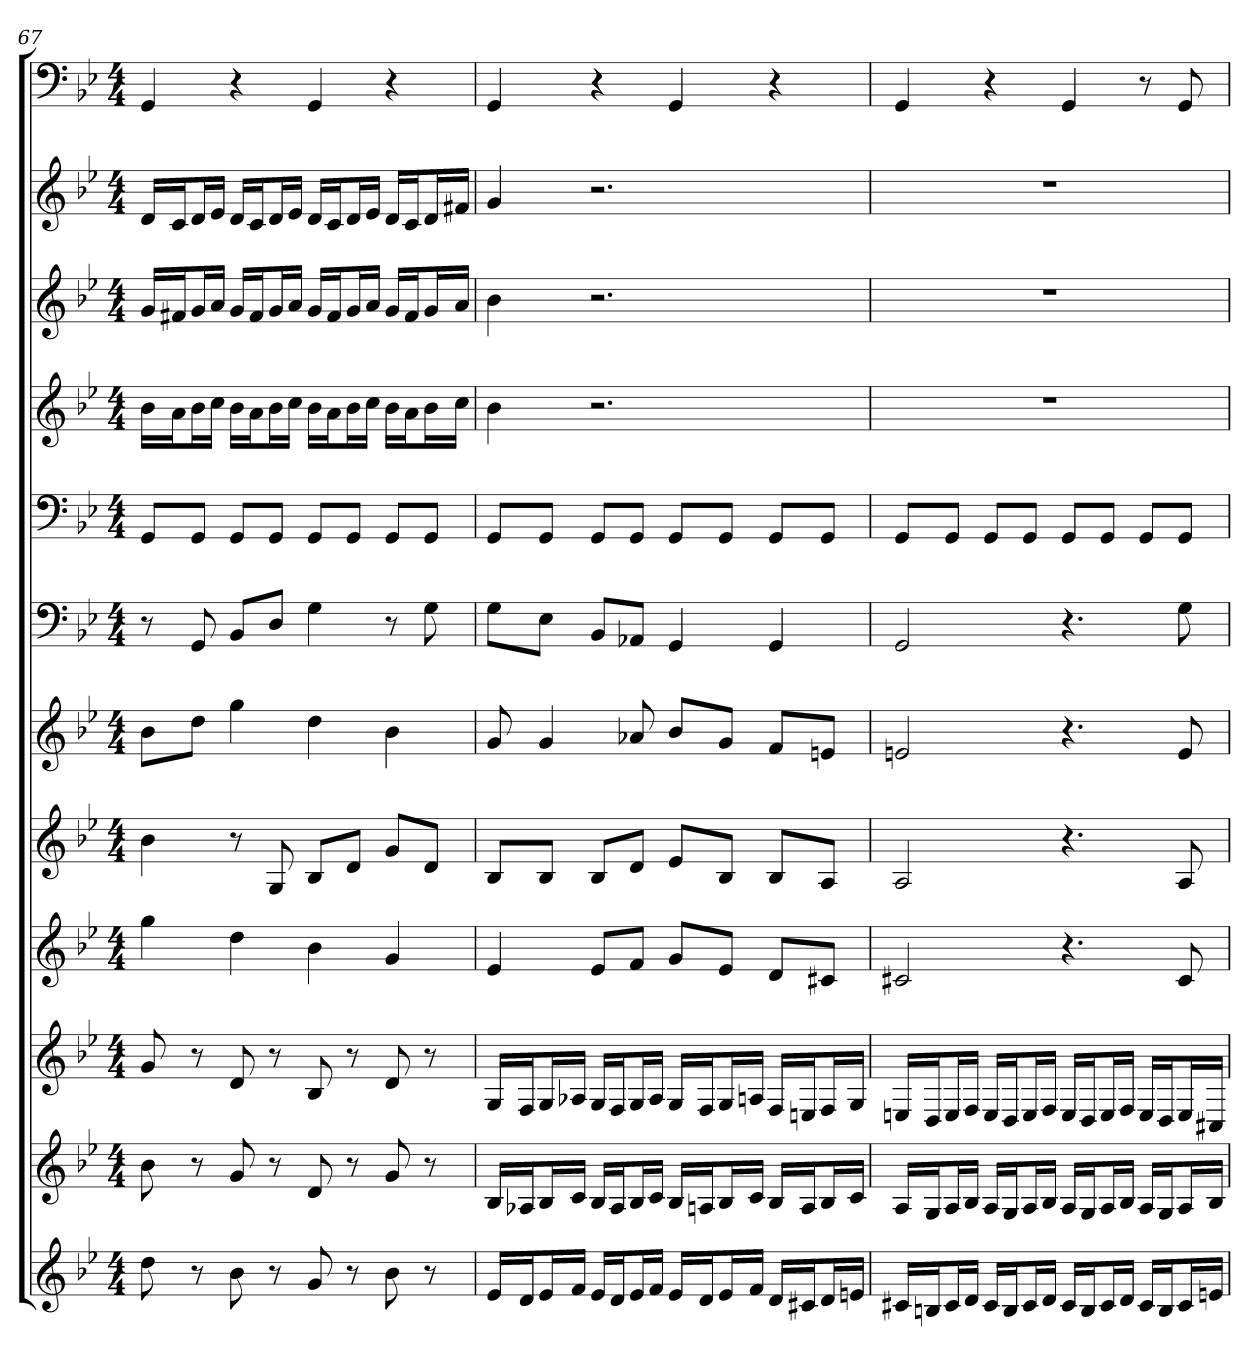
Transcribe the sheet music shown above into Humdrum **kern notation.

**kern	**kern	**kern	**kern	**kern	**kern	**kern	**kern	**kern	**kern	**kern	**kern
*part12	*part11	*part10	*part9	*part8	*part7	*part6	*part5	*part4	*part3	*part2	*part1
*staff12	*staff11	*staff10	*staff9	*staff8	*staff7	*staff6	*staff5	*staff4	*staff3	*staff2	*staff1
*clefG2	*clefG2	*clefG2	*clefG2	*clefG2	*clefG2	*clefF4	*clefF4	*clefG2	*clefG2	*clefG2	*clefF4
*k[b-e-]	*k[b-e-]	*k[b-e-]	*k[b-e-]	*k[b-e-]	*k[b-e-]	*k[b-e-]	*k[b-e-]	*k[b-e-]	*k[b-e-]	*k[b-e-]	*k[b-e-]
*g:	*g:	*g:	*g:	*g:	*g:	*g:	*g:	*g:	*g:	*g:	*g:
*M4/4	*M4/4	*M4/4	*M4/4	*M4/4	*M4/4	*M4/4	*M4/4	*M4/4	*M4/4	*M4/4	*M4/4
=67	=67	=67	=67	=67	=67	=67	=67	=67	=67	=67	=67
8dd	8b-	8g	4gg	4b-	8b-\L	8r	8GG/L	16b-\LL	16g/LL	16d/LL	4GG
.	.	.	.	.	.	.	.	16a\J	16f#X/J	16c/J	.
8r	8r	8r	.	.	8dd\J	8GG	8GG/J	16b-\L	16g/L	16d/L	.
.	.	.	.	.	.	.	.	16cc\JJ	16a/JJ	16e-/JJ	.
8b-	8g	8d	4dd	8r	4gg	8BB-/L	8GG/L	16b-\LL	16g/LL	16d/LL	4r
.	.	.	.	.	.	.	.	16a\J	16f#/J	16c/J	.
8r	8r	8r	.	8G	.	8D/J	8GG/J	16b-\L	16g/L	16d/L	.
.	.	.	.	.	.	.	.	16cc\JJ	16a/JJ	16e-/JJ	.
8g	8d	8B-	4b-	8B-/L	4dd	4G	8GG/L	16b-\LL	16g/LL	16d/LL	4GG
.	.	.	.	.	.	.	.	16a\J	16f#/J	16c/J	.
8r	8r	8r	.	8d/J	.	.	8GG/J	16b-\L	16g/L	16d/L	.
.	.	.	.	.	.	.	.	16cc\JJ	16a/JJ	16e-/JJ	.
8b-	8g	8d	4g	8g/L	4b-	8r	8GG/L	16b-\LL	16g/LL	16d/LL	4r
.	.	.	.	.	.	.	.	16a\J	16f#/J	16c/J	.
8r	8r	8r	.	8d/J	.	8G	8GG/J	16b-\L	16g/L	16d/L	.
.	.	.	.	.	.	.	.	16cc\JJ	16a/JJ	16f#X/JJ	.
=68	=68	=68	=68	=68	=68	=68	=68	=68	=68	=68	=68
16e-/LL	16B-/LL	16G/LL	4e-	8B-/L	8g	8G\L	8GG/L	4b-	4b-	4g	4GG
16d/J	16A-X/J	16F/J	.	.	.	.	.	.	.	.	.
16e-/L	16B-/L	16G/L	.	8B-/J	4g	8E-\J	8GG/J	.	.	.	.
16f/JJ	16c/JJ	16A-X/JJ	.	.	.	.	.	.	.	.	.
16e-/LL	16B-/LL	16G/LL	8e-/L	8B-/L	.	8BB-/L	8GG/L	2.r	2.r	2.r	4r
16d/J	16A-/J	16F/J	.	.	.	.	.	.	.	.	.
16e-/L	16B-/L	16G/L	8f/J	8d/J	8a-X	8AA-X/J	8GG/J	.	.	.	.
16f/JJ	16c/JJ	16A-/JJ	.	.	.	.	.	.	.	.	.
16e-/LL	16B-/LL	16G/LL	8g/L	8e-/L	8b-/L	4GG	8GG/L	.	.	.	4GG
16d/J	16An/J	16F/J	.	.	.	.	.	.	.	.	.
16e-/L	16B-/L	16G/L	8e-/J	8B-/J	8g/J	.	8GG/J	.	.	.	.
16f/JJ	16c/JJ	16An/JJ	.	.	.	.	.	.	.	.	.
16d/LL	16B-/LL	16F/LL	8d/L	8B-/L	8f/L	4GG	8GG/L	.	.	.	4r
16c#X/J	16A/J	16En/J	.	.	.	.	.	.	.	.	.
16d/L	16B-/L	16F/L	8c#X/J	8A/J	8en/J	.	8GG/J	.	.	.	.
16en/JJ	16c/JJ	16G/JJ	.	.	.	.	.	.	.	.	.
=69	=69	=69	=69	=69	=69	=69	=69	=69	=69	=69	=69
16c#X/LL	16A/LL	16En/LL	2c#X	2A	2en	2GG	8GG/L	1r	1r	1r	4GG
16Bn/J	16G/J	16D/J	.	.	.	.	.	.	.	.	.
16c#/L	16A/L	16E/L	.	.	.	.	8GG/J	.	.	.	.
16d/JJ	16B-/JJ	16F/JJ	.	.	.	.	.	.	.	.	.
16c#/LL	16A/LL	16E/LL	.	.	.	.	8GG/L	.	.	.	4r
16B/J	16G/J	16D/J	.	.	.	.	.	.	.	.	.
16c#/L	16A/L	16E/L	.	.	.	.	8GG/J	.	.	.	.
16d/JJ	16B-/JJ	16F/JJ	.	.	.	.	.	.	.	.	.
16c#/LL	16A/LL	16E/LL	4.r	4.r	4.r	4.r	8GG/L	.	.	.	4GG
16B/J	16G/J	16D/J	.	.	.	.	.	.	.	.	.
16c#/L	16A/L	16E/L	.	.	.	.	8GG/J	.	.	.	.
16d/JJ	16B-/JJ	16F/JJ	.	.	.	.	.	.	.	.	.
16c#/LL	16A/LL	16E/LL	.	.	.	.	8GG/L	.	.	.	8r
16B/J	16G/J	16D/J	.	.	.	.	.	.	.	.	.
16c#/L	16A/L	16E/L	8c#	8A	8e	8G	8GG/J	.	.	.	8GG
16en/JJ	16B-/JJ	16C#X/JJ	.	.	.	.	.	.	.	.	.
=	=	=	=	=	=	=	=	=	=	=	=
*-	*-	*-	*-	*-	*-	*-	*-	*-	*-	*-	*-
